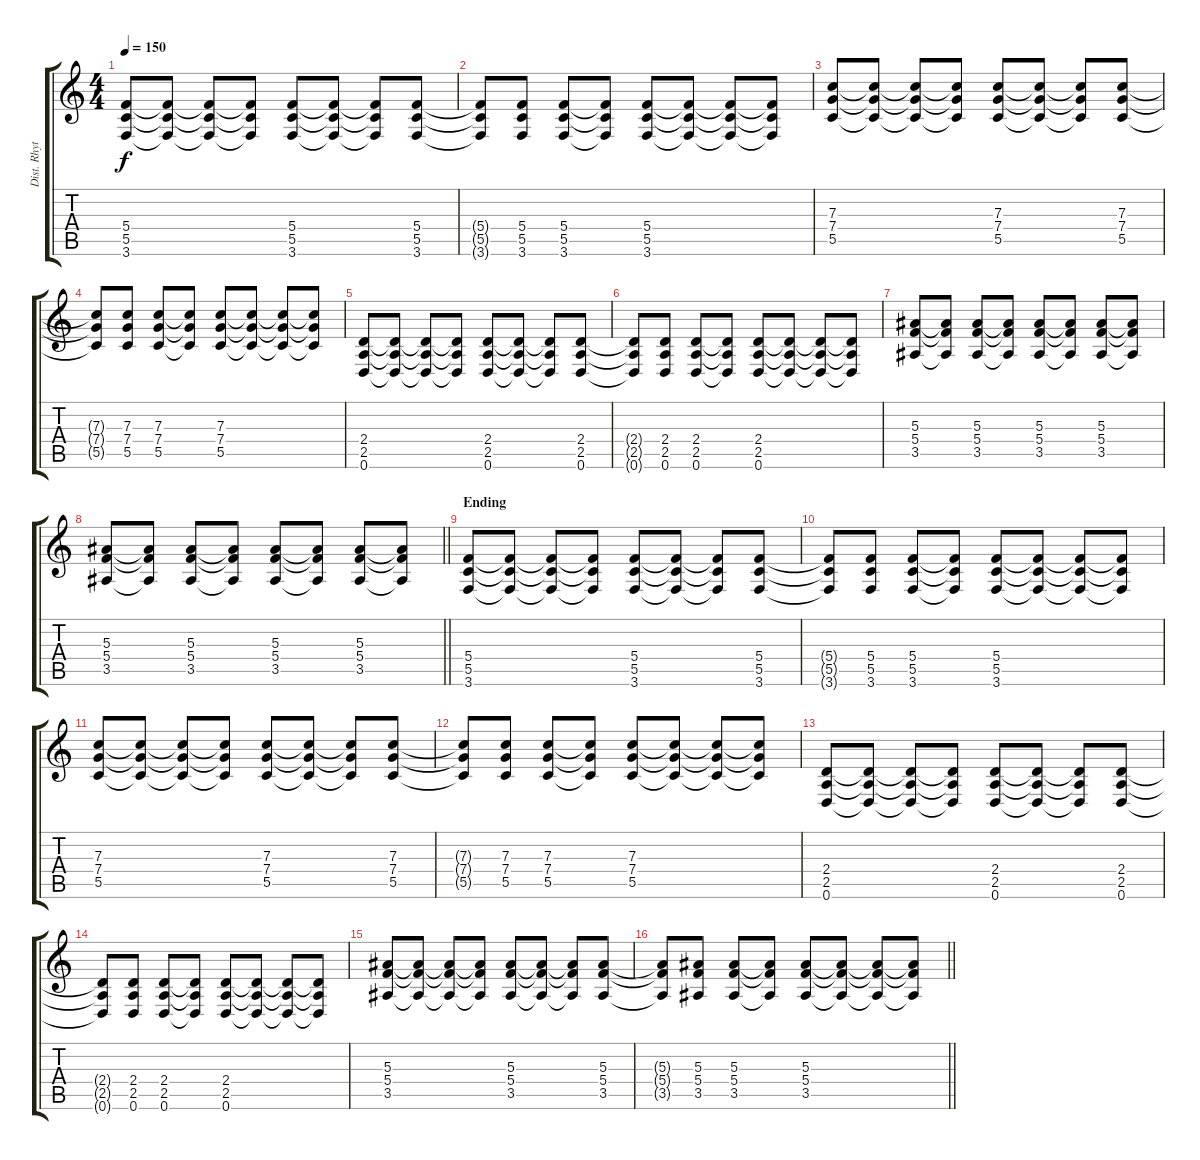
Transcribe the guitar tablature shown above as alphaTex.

\track ("Dist. Rhytm Guitar [L]" "Dist. Rhyt") {instrument distortionguitar}
\staff {score tabs}
\tuning (D4 A3 F3 C3 G2 D2) {hide}
\ts (4 4)
\tempo 150
\clef g2
\ks c
(5.4 5.5 3.6).8{dy f} (5.4{t} 5.5{t} 3.6{t}).8 (5.4{t} 5.5{t} 3.6{t}).8 (5.4{t} 5.5{t} 3.6{t}).8 (5.4 5.5 3.6).8 (5.4{t} 5.5{t} 3.6{t}).8 (5.4{t} 5.5{t} 3.6{t}).8 (5.4 5.5 3.6).8 |
(5.4{t} 5.5{t} 3.6{t}).8 (5.4 5.5 3.6).8 (5.4 5.5 3.6).8 (5.4{t} 5.5{t} 3.6{t}).8 (5.4 5.5 3.6).8 (5.4{t} 5.5{t} 3.6{t}).8 (5.4{t} 5.5{t} 3.6{t}).8 (5.4{t} 5.5{t} 3.6{t}).8 |
(7.3 7.4 5.5).8 (7.3{t} 7.4{t} 5.5{t}).8 (7.3{t} 7.4{t} 5.5{t}).8 (7.3{t} 7.4{t} 5.5{t}).8 (7.3 7.4 5.5).8 (7.3{t} 7.4{t} 5.5{t}).8 (7.3{t} 7.4{t} 5.5{t}).8 (7.3 7.4 5.5).8 |
(7.3{t} 7.4{t} 5.5{t}).8 (7.3 7.4 5.5).8 (7.3 7.4 5.5).8 (7.3{t} 7.4{t} 5.5{t}).8 (7.3 7.4 5.5).8 (7.3{t} 7.4{t} 5.5{t}).8 (7.3{t} 7.4{t} 5.5{t}).8 (7.3{t} 7.4{t} 5.5{t}).8 |
(2.4 2.5 0.6).8 (2.4{t} 2.5{t} 0.6{t}).8 (2.4{t} 2.5{t} 0.6{t}).8 (2.4{t} 2.5{t} 0.6{t}).8 (2.4 2.5 0.6).8 (2.4{t} 2.5{t} 0.6{t}).8 (2.4{t} 2.5{t} 0.6{t}).8 (2.4 2.5 0.6).8 |
(2.4{t} 2.5{t} 0.6{t}).8 (2.4 2.5 0.6).8 (2.4 2.5 0.6).8 (2.4{t} 2.5{t} 0.6{t}).8 (2.4 2.5 0.6).8 (2.4{t} 2.5{t} 0.6{t}).8 (2.4{t} 2.5{t} 0.6{t}).8 (2.4{t} 2.5{t} 0.6{t}).8 |
(5.3 5.4 3.5).8 (5.3{t} 5.4{t} 3.5{t}).8 (5.3 5.4 3.5).8 (5.3{t} 5.4{t} 3.5{t}).8 (5.3 5.4 3.5).8 (5.3{t} 5.4{t} 3.5{t}).8 (5.3 5.4 3.5).8 (5.3{t} 5.4{t} 3.5{t}).8 |
\barLineRight lightlight
(5.3 5.4 3.5).8 (5.3{t} 5.4{t} 3.5{t}).8 (5.3 5.4 3.5).8 (5.3{t} 5.4{t} 3.5{t}).8 (5.3 5.4 3.5).8 (5.3{t} 5.4{t} 3.5{t}).8 (5.3 5.4 3.5).8 (5.3{t} 5.4{t} 3.5{t}).8 |
\section ("" "Ending")
(5.4 5.5 3.6).8 (5.4{t} 5.5{t} 3.6{t}).8 (5.4{t} 5.5{t} 3.6{t}).8 (5.4{t} 5.5{t} 3.6{t}).8 (5.4 5.5 3.6).8 (5.4{t} 5.5{t} 3.6{t}).8 (5.4{t} 5.5{t} 3.6{t}).8 (5.4 5.5 3.6).8 |
(5.4{t} 5.5{t} 3.6{t}).8 (5.4 5.5 3.6).8 (5.4 5.5 3.6).8 (5.4{t} 5.5{t} 3.6{t}).8 (5.4 5.5 3.6).8 (5.4{t} 5.5{t} 3.6{t}).8 (5.4{t} 5.5{t} 3.6{t}).8 (5.4{t} 5.5{t} 3.6{t}).8 |
(7.3 7.4 5.5).8 (7.3{t} 7.4{t} 5.5{t}).8 (7.3{t} 7.4{t} 5.5{t}).8 (7.3{t} 7.4{t} 5.5{t}).8 (7.3 7.4 5.5).8 (7.3{t} 7.4{t} 5.5{t}).8 (7.3{t} 7.4{t} 5.5{t}).8 (7.3 7.4 5.5).8 |
(7.3{t} 7.4{t} 5.5{t}).8 (7.3 7.4 5.5).8 (7.3 7.4 5.5).8 (7.3{t} 7.4{t} 5.5{t}).8 (7.3 7.4 5.5).8 (7.3{t} 7.4{t} 5.5{t}).8 (7.3{t} 7.4{t} 5.5{t}).8 (7.3{t} 7.4{t} 5.5{t}).8 |
(2.4 2.5 0.6).8 (2.4{t} 2.5{t} 0.6{t}).8 (2.4{t} 2.5{t} 0.6{t}).8 (2.4{t} 2.5{t} 0.6{t}).8 (2.4 2.5 0.6).8 (2.4{t} 2.5{t} 0.6{t}).8 (2.4{t} 2.5{t} 0.6{t}).8 (2.4 2.5 0.6).8 |
(2.4{t} 2.5{t} 0.6{t}).8 (2.4 2.5 0.6).8 (2.4 2.5 0.6).8 (2.4{t} 2.5{t} 0.6{t}).8 (2.4 2.5 0.6).8 (2.4{t} 2.5{t} 0.6{t}).8 (2.4{t} 2.5{t} 0.6{t}).8 (2.4{t} 2.5{t} 0.6{t}).8 |
(5.3 5.4 3.5).8 (5.3{t} 5.4{t} 3.5{t}).8 (5.3{t} 5.4{t} 3.5{t}).8 (5.3{t} 5.4{t} 3.5{t}).8 (5.3 5.4 3.5).8 (5.3{t} 5.4{t} 3.5{t}).8 (5.3{t} 5.4{t} 3.5{t}).8 (5.3 5.4 3.5).8 |
\barLineRight lightlight
(5.3{t} 5.4{t} 3.5{t}).8 (5.3 5.4 3.5).8 (5.3 5.4 3.5).8 (5.3{t} 5.4{t} 3.5{t}).8 (5.3 5.4 3.5).8 (5.3{t} 5.4{t} 3.5{t}).8 (5.3{t} 5.4{t} 3.5{t}).8 (5.3{t} 5.4{t} 3.5{t}).8
